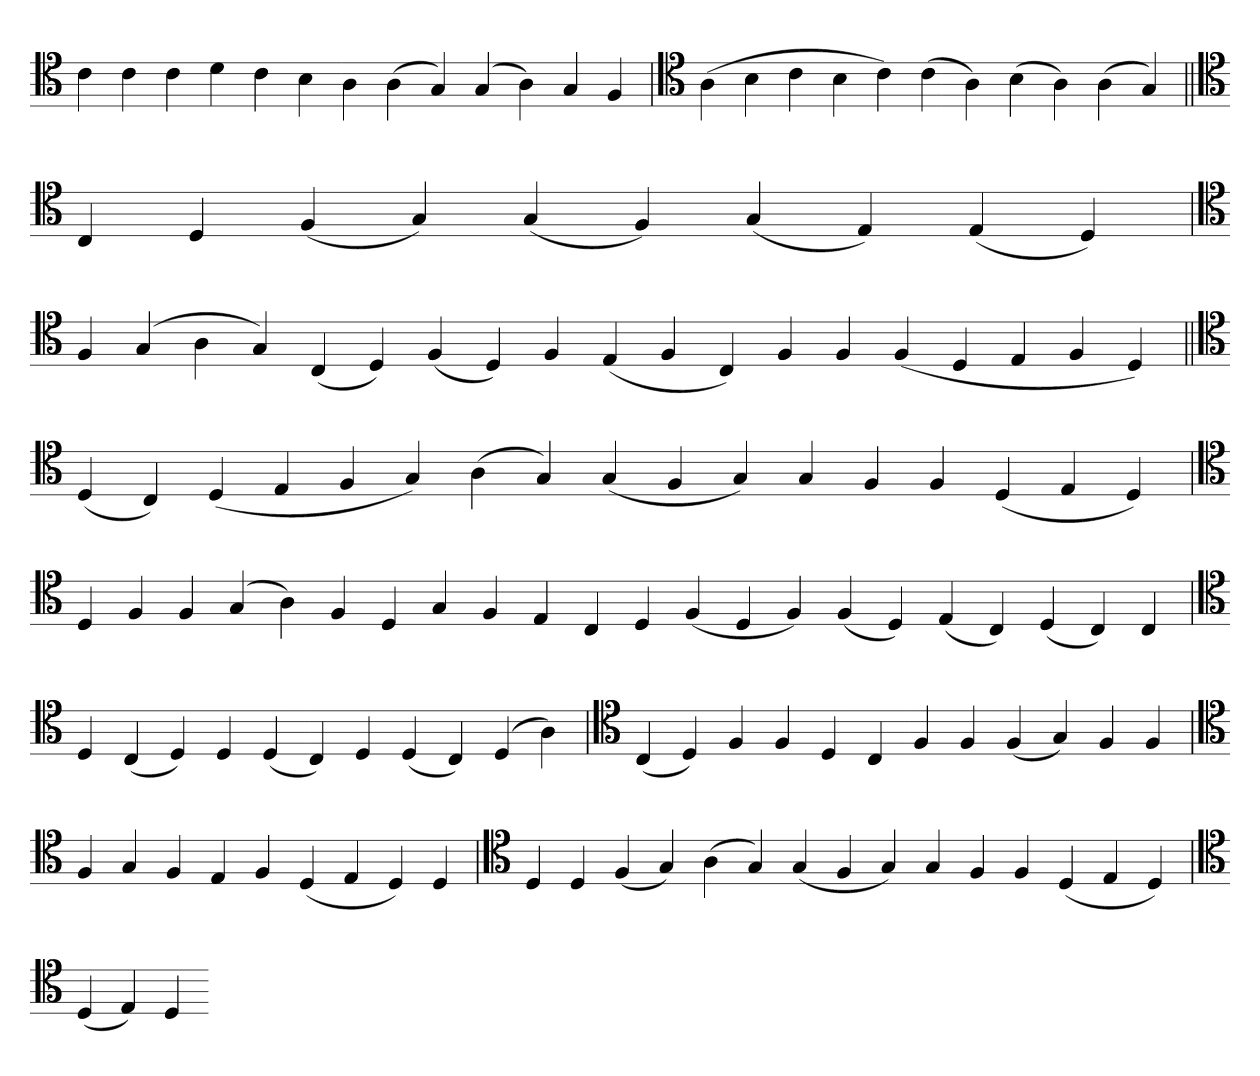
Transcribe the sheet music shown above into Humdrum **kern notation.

**kern
*part1
*staff1
*clefC4
=
4c
4c
4c
4d
4c
4B
4A
(4A
4G)
(4G
4A)
4G
4F
=`
*clefC4
(4A
4B
4c
4B
4c)
(4c
4A)
(4B
4A)
(4A
4G)
=||
*clefC4
4C
4D
(4F
4G)
(4G
4F)
(4G
4E)
(4E
4D)
=`
*clefC4
4F
(4G
4A
4G)
(4C
4D)
(4F
4D)
4F
(4E
4F
4C)
4F
4F
(4F
4D
4E
4F
4D)
=||
*clefC4
(4D
4C)
(4D
4E
4F
4G)
(4A
4G)
(4G
4F
4G)
4G
4F
4F
(4D
4E
4D)
=`
*clefC4
4D
4F
4F
(4G
4A)
4F
4D
4G
4F
4E
4C
4D
(4F
4D
4F)
(4F
4D)
(4E
4C)
(4D
4C)
4C
='
*clefC4
4D
(4C
4D)
4D
(4D
4C)
4D
(4D
4C)
(4D
4A)
=`
*clefC4
(4C
4D)
4F
4F
4D
4C
4F
4F
(4F
4G)
4F
4F
=`
*clefC4
4F
4G
4F
4E
4F
(4D
4E
4D)
4D
=
*clefC4
4D
4D
(4F
4G)
(4A
4G)
(4G
4F
4G)
4G
4F
4F
(4D
4E
4D)
=`
*clefC4
(4D
4E)
4D
=-
*-
